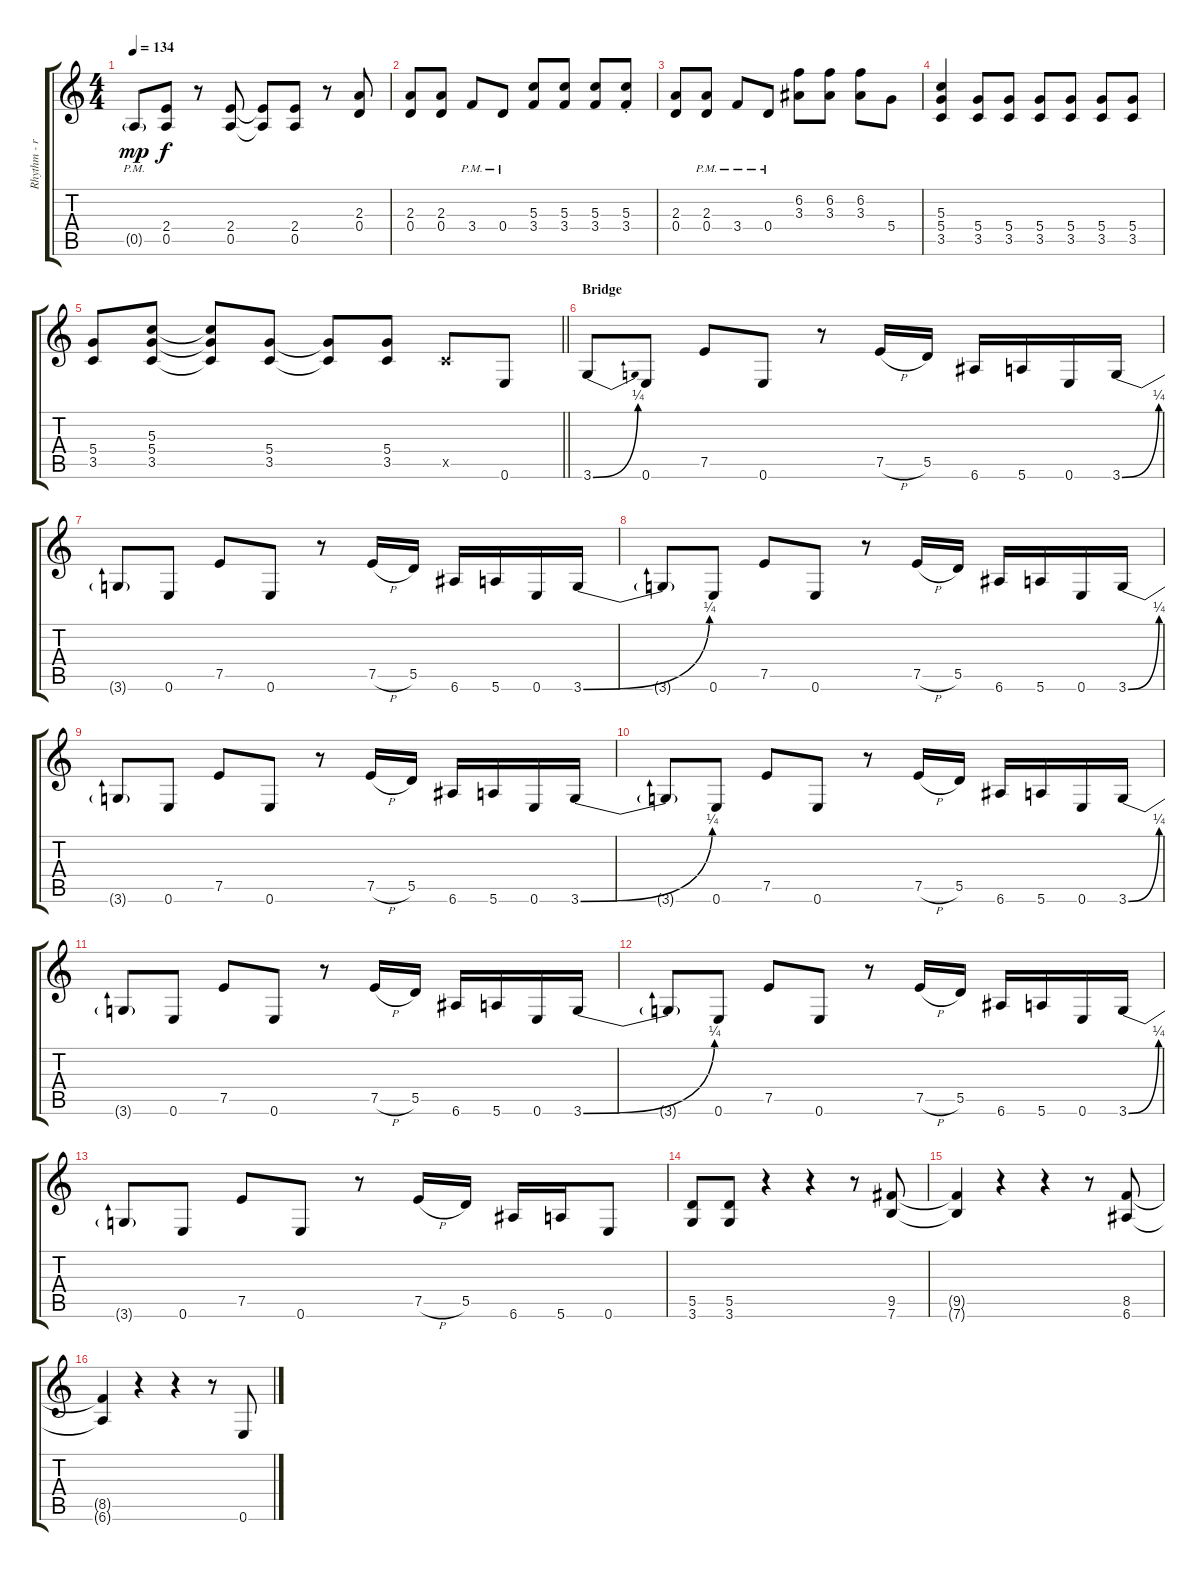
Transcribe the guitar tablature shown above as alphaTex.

\track ("Rhythm - right" "Rhythm - r") {instrument distortionguitar}
\staff {score tabs}
\tuning (E4 B3 G3 D3 A2 E2) {hide}
\ts (4 4)
\tempo 134
\clef g2
\ks c
0.5{g pm}.8{dy mp} (2.4 0.5).8{dy f} r.8 (2.4 0.5).8 (2.4{t} 0.5{t}).8 (2.4 0.5).8 r.8 (2.3 0.4).8 |
(2.3 0.4).8 (2.3 0.4).8 3.4{pm}.8 0.4{pm}.8 (5.3 3.4).8 (5.3 3.4).8 (5.3 3.4).8 (5.3{st} 3.4{st}).8 |
(2.3 0.4).8 (2.3 0.4{pm}).8 3.4{pm}.8 0.4{pm}.8 (6.2 3.3).8 (6.2 3.3).8 (6.2 3.3).8 5.4.8 |
(5.3 5.4 3.5).4 (5.4 3.5).8 (5.4 3.5).8 (5.4 3.5).8 (5.4 3.5).8 (5.4 3.5).8 (5.4 3.5).8 |
\barLineRight lightlight
(5.4 3.5).8 (5.3 5.4 3.5).8 (5.3{t} 5.4{t} 3.5{t}).8 (5.4 3.5).8 (5.4{t} 3.5{t}).8 (5.4 3.5).8 3.5{x}.8 0.6.8 |
\section ("" "Bridge")
3.6{be (bend 0 0 60 1)}.8 0.6.8 7.5.8 0.6.8 r.8 7.5{h}.16 5.5.16 6.6.16 5.6.16 0.6.16 3.6{be (bend 0 0 60 1)}.16 |
3.6{t}.8 0.6.8 7.5.8 0.6.8 r.8 7.5{h}.16 5.5.16 6.6.16 5.6.16 0.6.16 3.6{be (bend 0 0 60 1)}.16 |
3.6{t}.8 0.6.8 7.5.8 0.6.8 r.8 7.5{h}.16 5.5.16 6.6.16 5.6.16 0.6.16 3.6{be (bend 0 0 60 1)}.16 |
3.6{t}.8 0.6.8 7.5.8 0.6.8 r.8 7.5{h}.16 5.5.16 6.6.16 5.6.16 0.6.16 3.6{be (bend 0 0 60 1)}.16 |
3.6{t}.8 0.6.8 7.5.8 0.6.8 r.8 7.5{h}.16 5.5.16 6.6.16 5.6.16 0.6.16 3.6{be (bend 0 0 60 1)}.16 |
3.6{t}.8 0.6.8 7.5.8 0.6.8 r.8 7.5{h}.16 5.5.16 6.6.16 5.6.16 0.6.16 3.6{be (bend 0 0 60 1)}.16 |
3.6{t}.8 0.6.8 7.5.8 0.6.8 r.8 7.5{h}.16 5.5.16 6.6.16 5.6.16 0.6.16 3.6{be (bend 0 0 60 1)}.16 |
3.6{t}.8 0.6.8 7.5.8 0.6.8 r.8 7.5{h}.16 5.5.16 6.6.16 5.6.16 0.6.8 |
(5.5 3.6).8 (5.5 3.6).8 r.4 r.4 r.8 (9.5 7.6).8 |
(9.5{t} 7.6{t}).4 r.4 r.4 r.8 (8.5 6.6).8 |
(8.5{t} 6.6{t}).4 r.4 r.4 r.8 0.6.8
